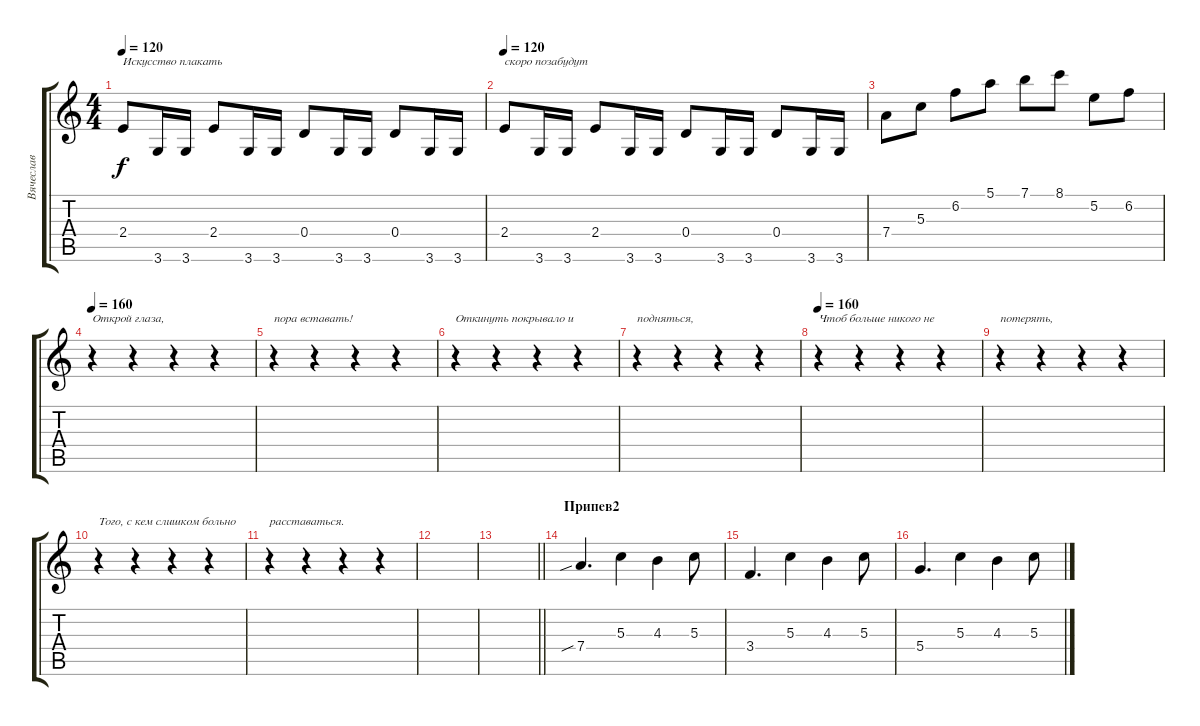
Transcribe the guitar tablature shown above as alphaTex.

\track ("Вячеслав" "Вячеслав") {instrument distortionguitar}
\staff {score tabs}
\tuning (E4 B3 G3 D3 A2 E2) {hide}
\ts (4 4)
\tempo 120
\clef g2
\ks c
2.4.8{txt "Искусство плакать" dy f} 3.6.16 3.6.16 2.4.8 3.6.16 3.6.16 0.4.8 3.6.16 3.6.16 0.4.8 3.6.16 3.6.16 |
\tempo 120
2.4.8{txt "скоро позабудут"} 3.6.16 3.6.16 2.4.8 3.6.16 3.6.16 0.4.8 3.6.16 3.6.16 0.4.8 3.6.16 3.6.16 |
7.4.8 5.3.8 6.2.8 5.1.8 7.1.8 8.1.8 5.2.8 6.2.8 |
\tempo 160
r.4{txt "Открой глаза,"} r.4 r.4 r.4 |
r.4{txt "пора вставать!"} r.4 r.4 r.4 |
r.4{txt "Откинуть покрывало и"} r.4 r.4 r.4 |
r.4{txt "подняться,"} r.4 r.4 r.4 |
\tempo 160
r.4{txt "Чтоб больше никого не"} r.4 r.4 r.4 |
r.4{txt "потерять,"} r.4 r.4 r.4 |
r.4{txt "Того, с кем слишком больно"} r.4 r.4 r.4 |
r.4{txt "расставаться."} r.4 r.4 r.4 |
|
\barLineRight lightlight
|
\section ("" "Припев2")
7.4{sib}.4{d} 5.3.4 4.3.4 5.3.8 |
3.4.4{d} 5.3.4 4.3.4 5.3.8 |
5.4.4{d} 5.3.4 4.3.4 5.3.8
